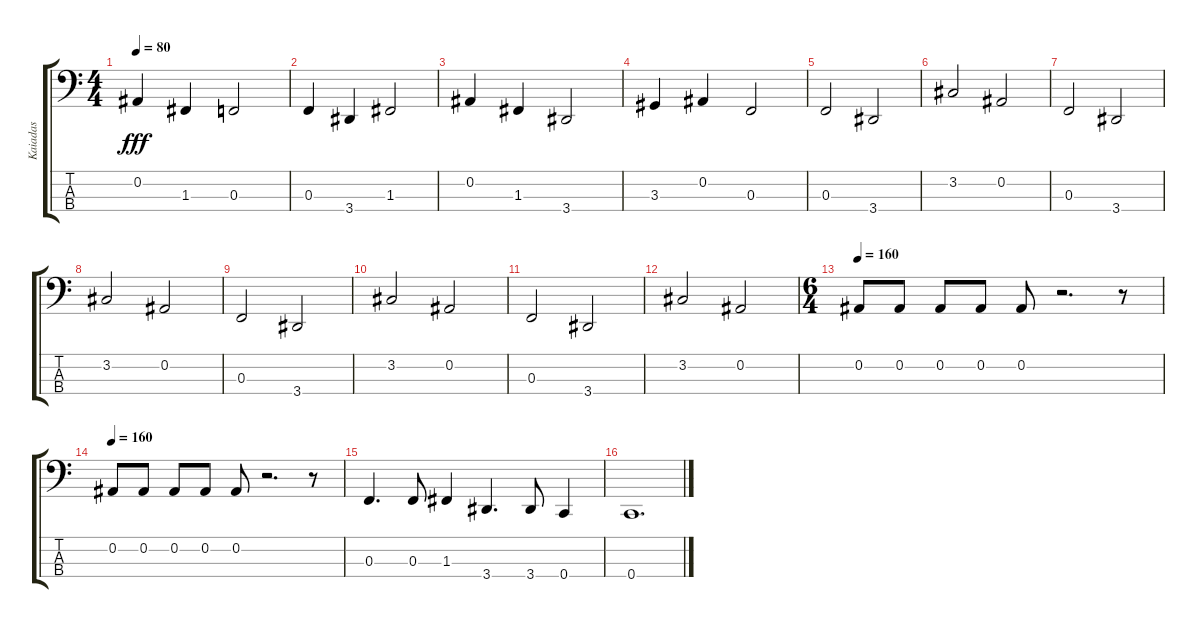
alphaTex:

\track ("Kaiadas" "Kaiadas") {instrument electricbasspick}
\staff {score tabs}
\tuning (Eb2 Bb1 F1 C1) {hide}
\ts (4 4)
\tempo 80
\clef f4
\ks c
0.2.4{dy fff} 1.3.4 0.3.2 |
0.3.4 3.4.4 1.3.2 |
0.2.4 1.3.4 3.4.2 |
3.3.4 0.2.4 0.3.2 |
0.3.2 3.4.2 |
3.2.2 0.2.2 |
0.3.2 3.4.2 |
3.2.2 0.2.2 |
0.3.2 3.4.2 |
3.2.2 0.2.2 |
0.3.2 3.4.2 |
3.2.2 0.2.2 |
\ts (6 4)
\tempo 160
0.2.8 0.2.8 0.2.8 0.2.8 0.2.8 r.2{d} r.8 |
\tempo 160
0.2.8 0.2.8 0.2.8 0.2.8 0.2.8 r.2{d} r.8 |
0.3.4{d} 0.3.8 1.3.4 3.4.4{d} 3.4.8 0.4.4 |
0.4.1{d}
